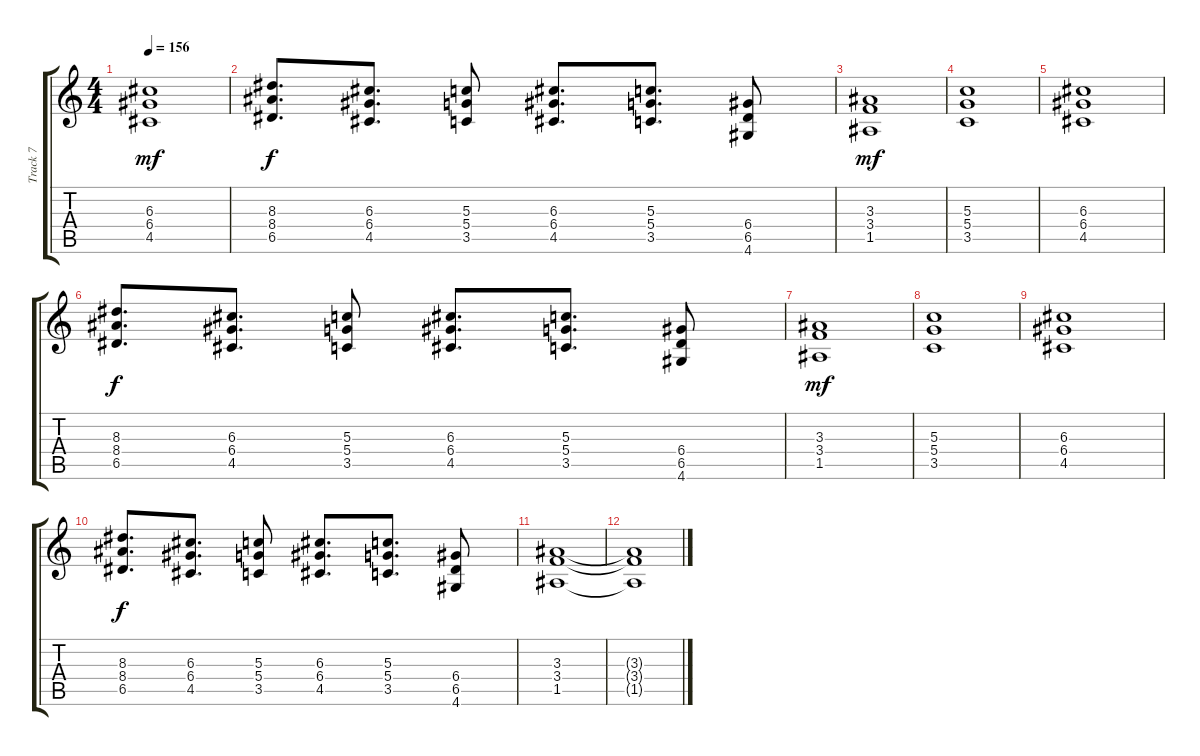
\track ("Track 7" "Track 7") {instrument overdrivenguitar}
\staff {score tabs}
\tuning (E4 B3 G3 D3 A2 E2) {hide}
\ts (4 4)
\tempo 156
\clef g2
\ks c
(6.3 6.4 4.5).1{dy mf} |
(8.3 8.4 6.5).8{d dy f} (6.3 6.4 4.5).8{d} (5.3 5.4 3.5).8 (6.3 6.4 4.5).8{d} (5.3 5.4 3.5).8{d} (6.4 6.5 4.6).8 |
(3.3 3.4 1.5).1{dy mf} |
(5.3 5.4 3.5).1 |
(6.3 6.4 4.5).1 |
(8.3 8.4 6.5).8{d dy f} (6.3 6.4 4.5).8{d} (5.3 5.4 3.5).8 (6.3 6.4 4.5).8{d} (5.3 5.4 3.5).8{d} (6.4 6.5 4.6).8 |
(3.3 3.4 1.5).1{dy mf} |
(5.3 5.4 3.5).1 |
(6.3 6.4 4.5).1 |
(8.3 8.4 6.5).8{d dy f} (6.3 6.4 4.5).8{d} (5.3 5.4 3.5).8 (6.3 6.4 4.5).8{d} (5.3 5.4 3.5).8{d} (6.4 6.5 4.6).8 |
(3.3 3.4 1.5).1 |
(3.3{t} 3.4{t} 1.5{t}).1
